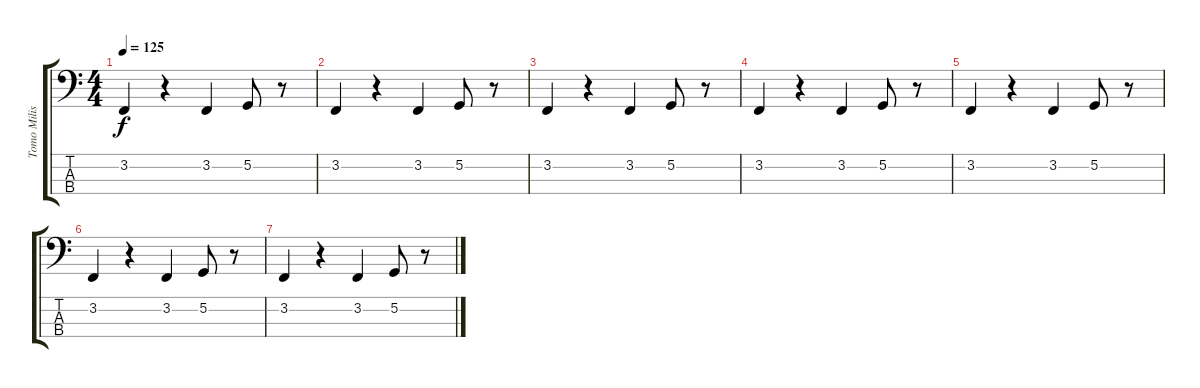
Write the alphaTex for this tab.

\track ("Tomo Milisevic" "Tomo Milis") {instrument synthdrum}
\staff {score tabs}
\tuning (G2 D2 A1 E1) {hide}
\ts (4 4)
\tempo 125
\clef f4
\ks c
3.2.4{dy f} r.4 3.2.4 5.2.8 r.8 |
3.2.4 r.4 3.2.4 5.2.8 r.8 |
3.2.4 r.4 3.2.4 5.2.8 r.8 |
3.2.4 r.4 3.2.4 5.2.8 r.8 |
3.2.4 r.4 3.2.4 5.2.8 r.8 |
3.2.4 r.4 3.2.4 5.2.8 r.8 |
3.2.4 r.4 3.2.4 5.2.8 r.8
